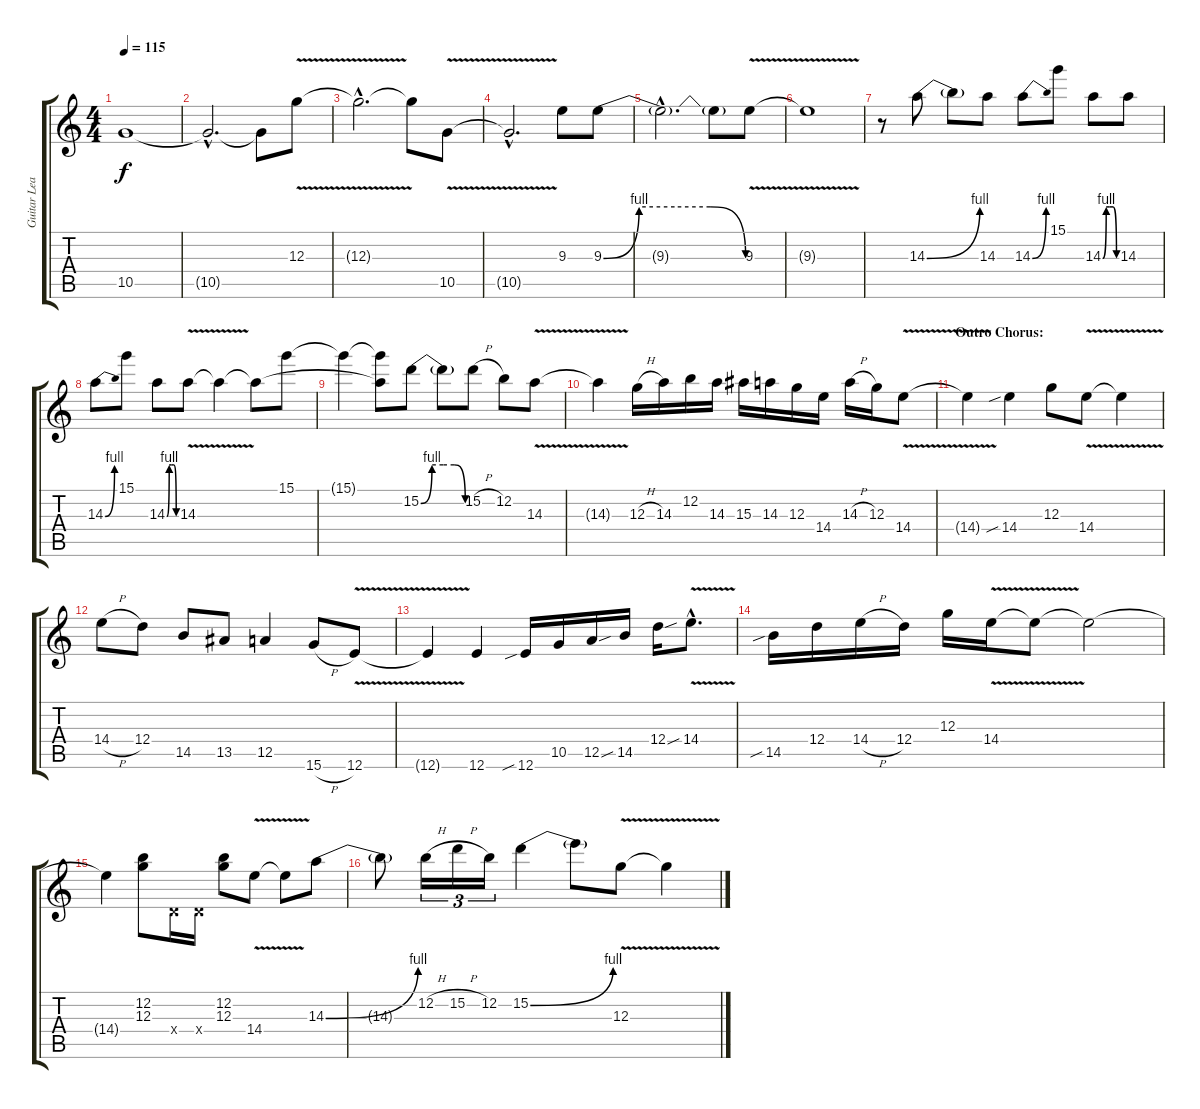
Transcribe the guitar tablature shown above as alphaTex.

\track ("Guitar Leads" "Guitar Lea") {instrument distortionguitar}
\staff {score tabs}
\tuning (E4 B3 G3 D3 A2 E2) {hide}
\ts (4 4)
\tempo 115
\clef g2
\ks c
10.5{t}.1{dy f} |
10.5{hac t}.2{d} 10.5{t}.8 12.3{v}.8 |
12.3{hac t}.2{d} 12.3{t}.8 10.5{v}.8 |
10.5{hac t}.2{d} 9.3.8 9.3{be (custom 0 0 15 4 30 4 45 4 60 0)}.8 |
9.3{hac t}.2{d} 9.3{t}.8 9.3{v}.8 |
9.3{t}.1 |
r.8 14.3{be (bend 0 0 60 4)}.8 14.3{t}.8 14.3.8 14.3{be (bend 0 0 60 4)}.8 15.1.8 14.3{be (custom 0 0 15 4 30 4 45 4 60 0)}.8 14.3.8 |
14.3{be (bend 0 0 60 4)}.8 15.1.8 14.3{be (custom 0 0 15 4 30 4 45 4 60 0)}.8 14.3{v}.8 14.3{t}.4 14.3{t}.8 15.1.8 |
15.1{t}.4 (15.1{t} 14.3{t}).8 15.2{be (custom 0 0 15 4 30 4 45 4 60 0)}.8 15.2{t}.8 15.2{h}.8 12.2.8 14.3{v}.8 |
14.3{t}.4 12.3{h}.16 14.3.16 12.2.16 14.3.16 15.3.16 14.3.16 12.3.16 14.4.16 14.3{h}.16 12.3.16 14.4{v}.8 |
\section ("" "Outro Chorus:")
14.4{t}.4 14.4{sib}.4 12.3.8 14.4{v}.8 14.4{t}.4 |
14.4{h}.8 12.4.8 14.5.8 13.5.8 12.5.4 15.6{h}.8 12.6{v}.8 |
12.6{t}.4 12.6.4 12.6{sib}.16 10.5.16 12.5{sou}.16 14.5.16 12.4{sou}.16 14.4{v hac}.8{d} |
14.5{sib}.16 12.4.16 14.4{h}.16 12.4.16 12.3.16 14.4{v}.16 14.4{t}.8 14.4{t}.2 |
14.4{t}.4 (12.2 12.3).8 0.4{x}.16 0.4{x}.16 (12.2 12.3).8 14.4{v}.8 14.4{t}.8 14.3{be (bend 0 0 60 4)}.8 |
14.3{t}.8 12.2{h}.16{tu (3 2)} 15.2{h}.16{tu (3 2)} 12.2.16{tu (3 2)} 15.2{be (bend 0 0 60 4)}.4 15.2{t}.8 12.3{v}.8 12.3{t}.4
